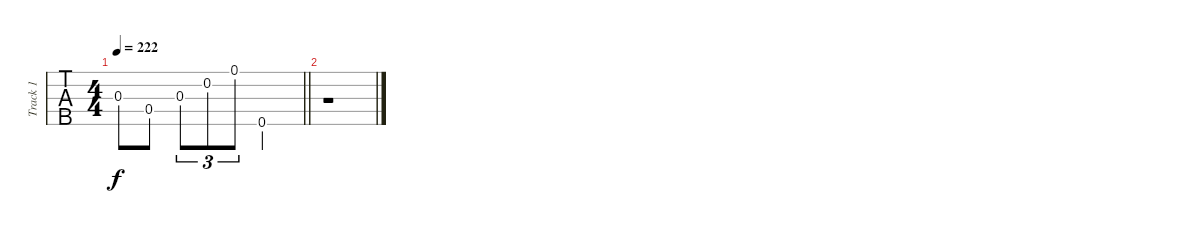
\track ("Track 1" "Track 1") {instrument banjo}
\staff {tabs}
\tuning (D4 B3 G3 D3 G4) {hide}
\displaytranspose 12
\ts (4 4)
\tempo 222
\clef g2
\barLineRight lightlight
\ks c
0.3.8{dy f} 0.4.8 0.3.8{tu (3 2)} 0.2.8{tu (3 2)} 0.1.8{tu (3 2)} 0.5.2 |
r.1
